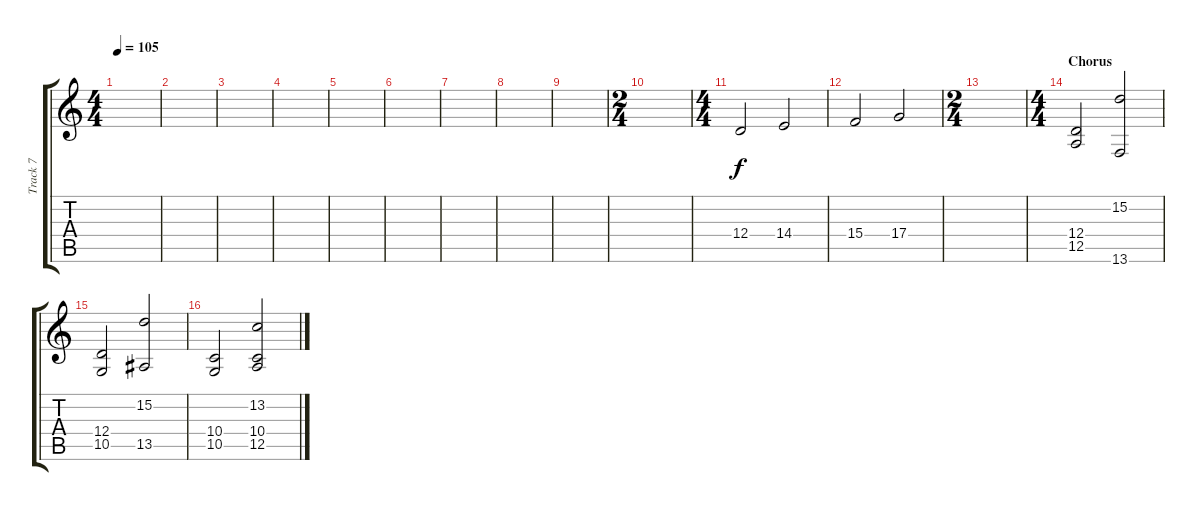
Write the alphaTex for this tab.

\track ("Track 7" "Track 7") {instrument viola}
\staff {score tabs}
\tuning (E4 B3 G3 D3 A2 E2) {hide}
\ts (4 4)
\tempo 105
\clef g2
\ks c
|
|
|
|
|
|
|
|
|
\ts (2 4)
|
\ts (4 4)
12.4.2 14.4.2 |
15.4.2 17.4.2 |
\ts (2 4)
|
\ts (4 4)
\section ("" "Chorus")
(12.4 12.5).2 (15.2 13.6).2 |
(12.4 10.5).2 (15.2 13.5).2 |
(10.4 10.5).2 (13.2 10.4 12.5).2
